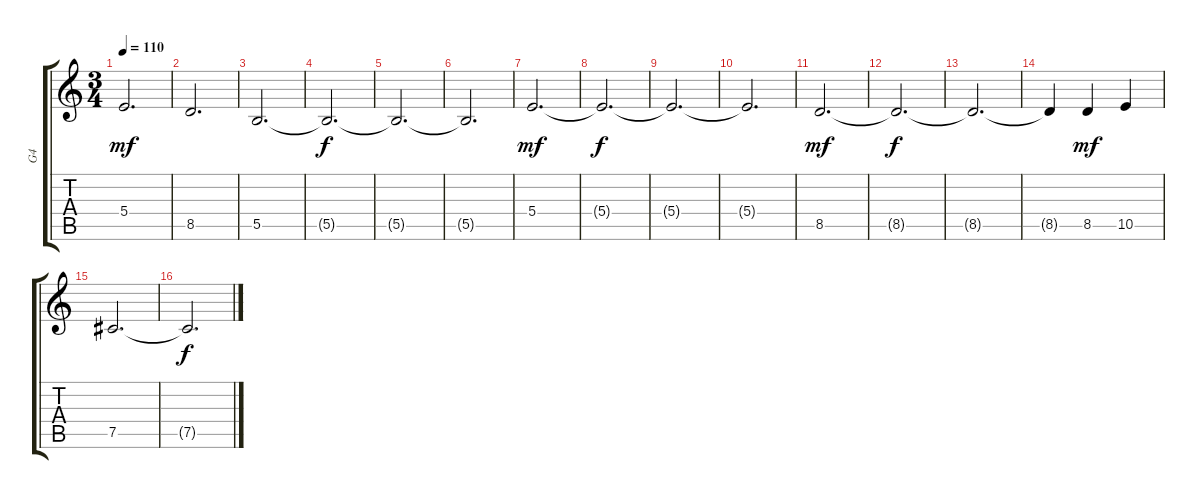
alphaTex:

\track ("G4" "G4") {instrument distortionguitar}
\staff {score tabs}
\tuning (Db4 Ab3 E3 B2 Gb2 B1) {hide}
\ts (3 4)
\tempo 110
\clef g2
\ks c
5.4.2{d dy mf} |
8.5.2{d} |
5.5.2{d} |
5.5{t}.2{d dy f} |
5.5{t}.2{d} |
5.5{t}.2{d} |
5.4.2{d dy mf} |
5.4{t}.2{d dy f} |
5.4{t}.2{d} |
5.4{t}.2{d} |
8.5.2{d dy mf} |
8.5{t}.2{d dy f} |
8.5{t}.2{d} |
8.5{t}.4 8.5.4{dy mf} 10.5.4 |
7.5.2{d} |
7.5{t}.2{d dy f}
